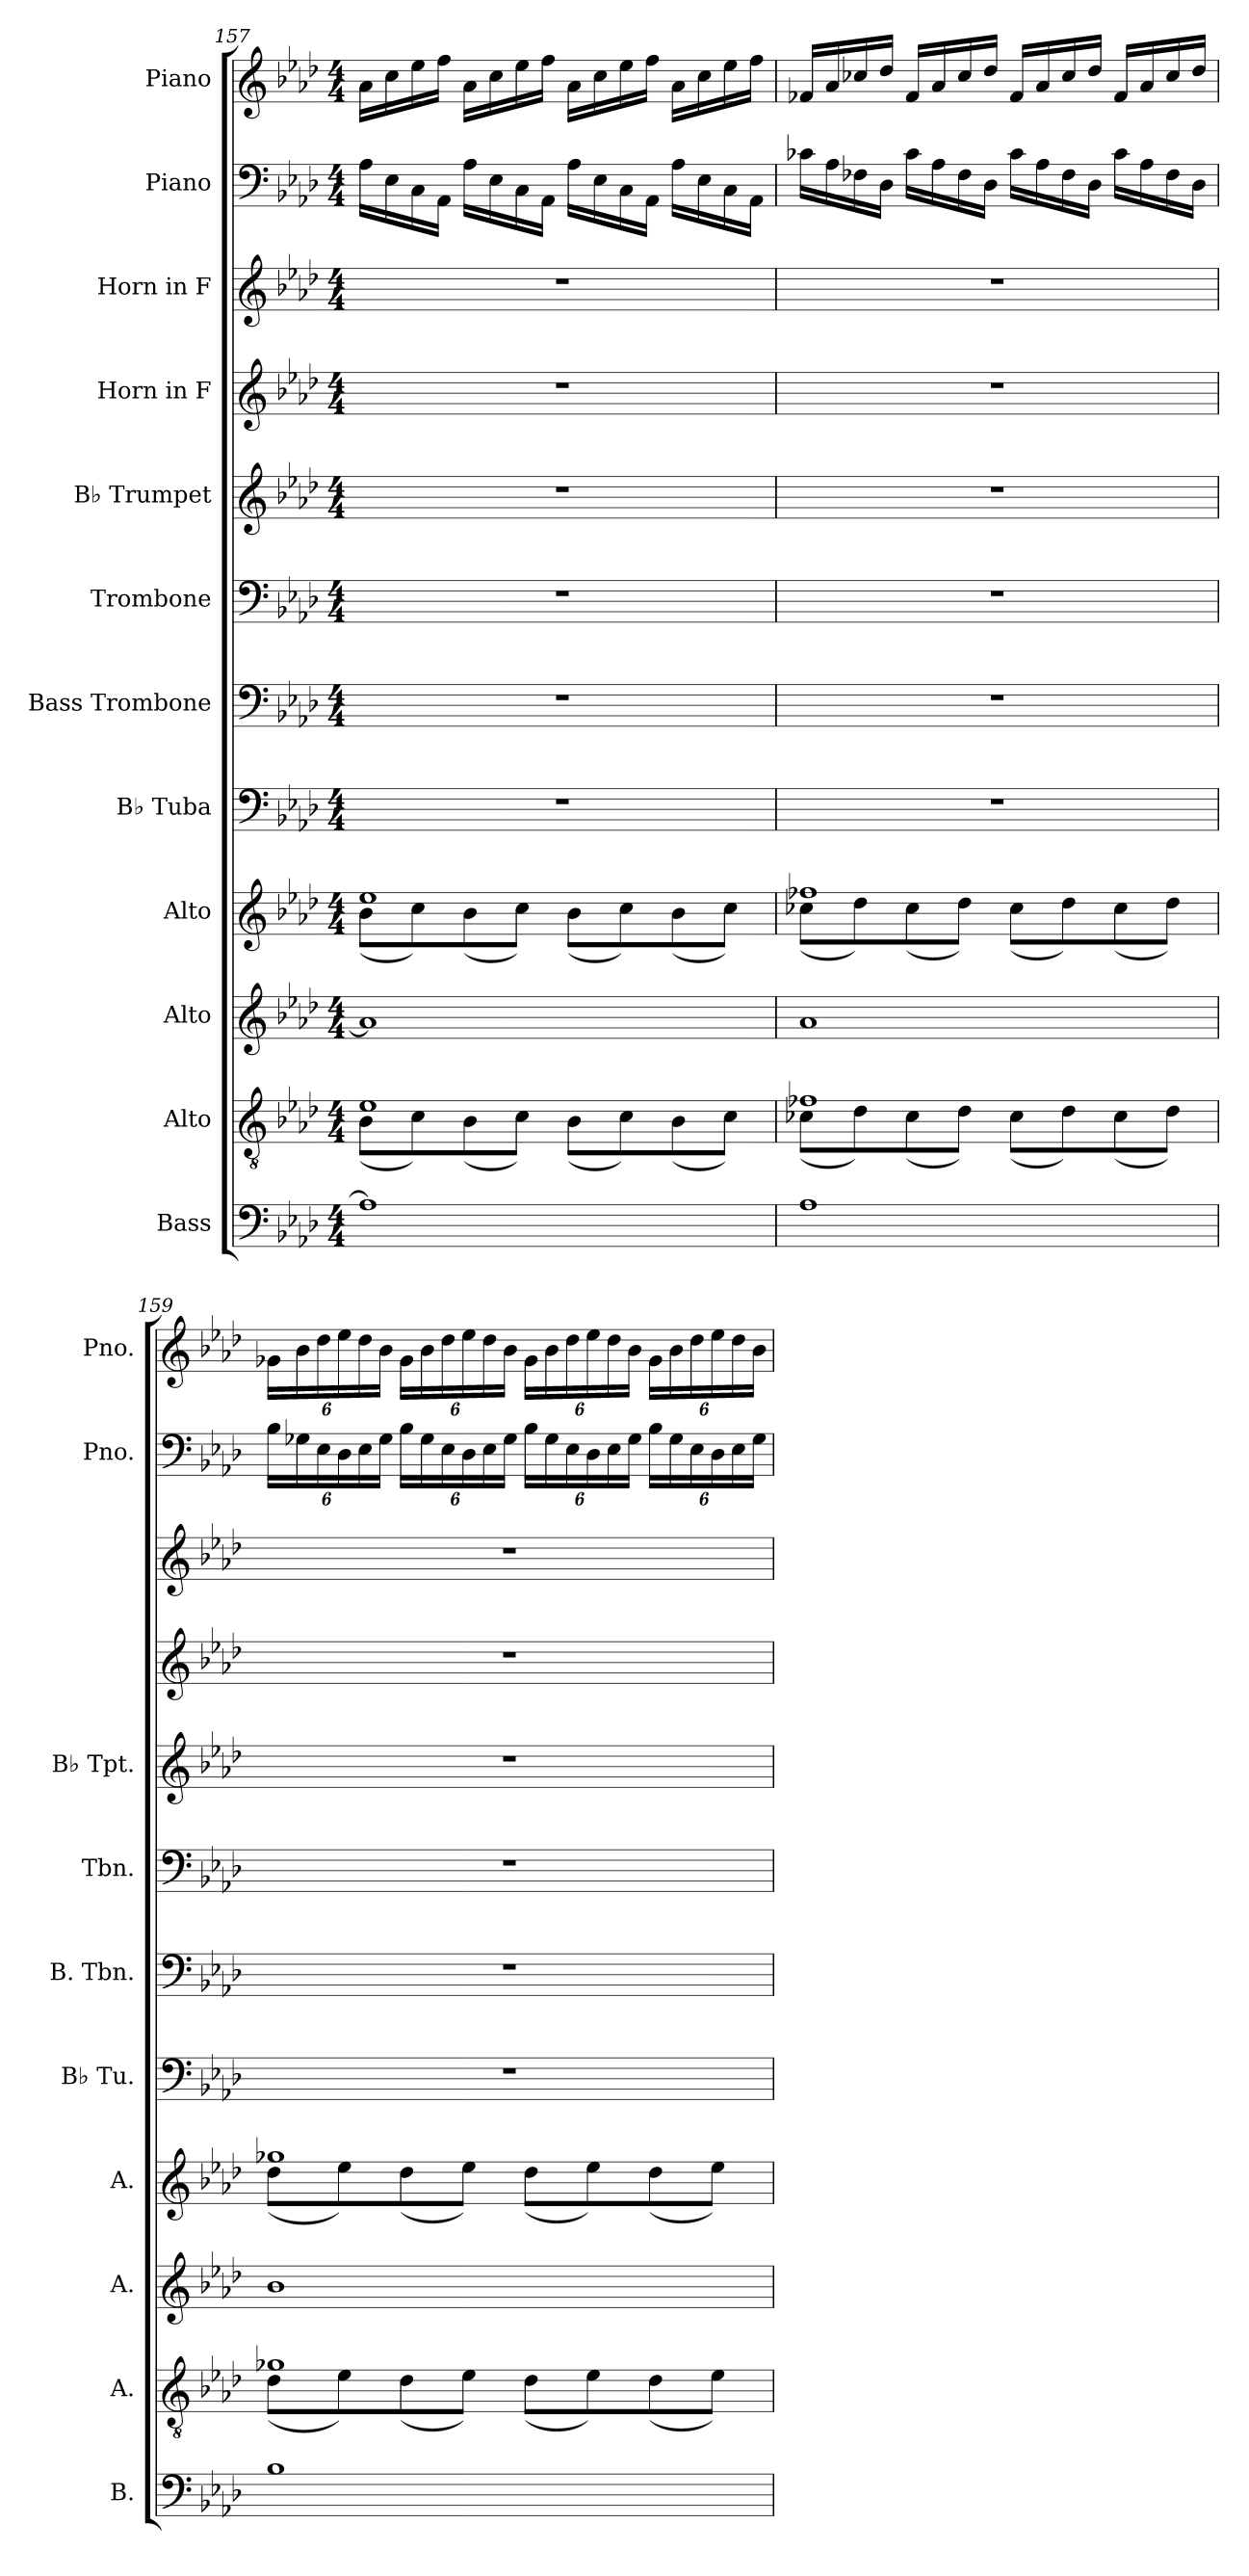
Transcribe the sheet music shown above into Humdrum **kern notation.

**kern	**kern	**kern	**kern	**kern	**kern	**kern	**kern	**kern	**kern	**kern	**kern
*part12	*part11	*part10	*part9	*part8	*part7	*part6	*part5	*part4	*part3	*part2	*part1
*staff12	*staff11	*staff10	*staff9	*staff8	*staff7	*staff6	*staff5	*staff4	*staff3	*staff2	*staff1
*I"Bass	*I"Alto	*I"Alto	*I"Alto	*I"B♭ Tuba	*I"Bass Trombone	*I"Trombone	*I"B♭ Trumpet	*I"Horn in F	*I"Horn in F	*I"Piano	*I"Piano
*I'B.	*I'A.	*I'A.	*I'A.	*I'B♭ Tu.	*I'B. Tbn.	*I'Tbn.	*I'B♭ Tpt.	*	*	*I'Pno.	*I'Pno.
!!LO:PB:g=z
*clefF4	*clefGv2	*clefG2	*clefG2	*clefF4	*clefF4	*clefF4	*clefG2	*clefG2	*clefG2	*clefF4	*clefG2
*	*	*	*	*	*	*	*ITrd1c2	*ITrd4c7	*ITrd4c7	*	*
*k[b-e-a-d-]	*k[b-e-a-d-]	*k[b-e-a-d-]	*k[b-e-a-d-]	*k[b-e-a-d-]	*k[b-e-a-d-]	*k[b-e-a-d-]	*k[b-e-a-d-g-c-]	*k[b-e-a-d-g-]	*k[b-e-a-d-g-]	*k[b-e-a-d-]	*k[b-e-a-d-]
*M4/4	*M4/4	*M4/4	*M4/4	*M4/4	*M4/4	*M4/4	*M4/4	*M4/4	*M4/4	*M4/4	*M4/4
=157	=157	=157	=157	=157	=157	=157	=157	=157	=157	=157	=157
*	*^	*	*^	*	*	*	*	*	*	*	*
1A-]	1e-	(8B-\L	1a-]	1ee-	(8b-\L	1r	1r	1r	1r	1r	1r	16A-\LL	16a-\LL
.	.	.	.	.	.	.	.	.	.	.	.	16E-\	16cc\
.	.	8c\)	.	.	8cc\)	.	.	.	.	.	.	16C\	16ee-\
.	.	.	.	.	.	.	.	.	.	.	.	16AA-\JJ	16ff\JJ
.	.	(8B-\	.	.	(8b-\	.	.	.	.	.	.	16A-\LL	16a-\LL
.	.	.	.	.	.	.	.	.	.	.	.	16E-\	16cc\
.	.	8c\J)	.	.	8cc\J)	.	.	.	.	.	.	16C\	16ee-\
.	.	.	.	.	.	.	.	.	.	.	.	16AA-\JJ	16ff\JJ
.	.	(8B-\L	.	.	(8b-\L	.	.	.	.	.	.	16A-\LL	16a-\LL
.	.	.	.	.	.	.	.	.	.	.	.	16E-\	16cc\
.	.	8c\)	.	.	8cc\)	.	.	.	.	.	.	16C\	16ee-\
.	.	.	.	.	.	.	.	.	.	.	.	16AA-\JJ	16ff\JJ
.	.	(8B-\	.	.	(8b-\	.	.	.	.	.	.	16A-\LL	16a-\LL
.	.	.	.	.	.	.	.	.	.	.	.	16E-\	16cc\
.	.	8c\J)	.	.	8cc\J)	.	.	.	.	.	.	16C\	16ee-\
.	.	.	.	.	.	.	.	.	.	.	.	16AA-\JJ	16ff\JJ
=158	=158	=158	=158	=158	=158	=158	=158	=158	=158	=158	=158	=158	=158
1A-	1f-X	(8c-X\L	1a-	1ff-X	(8cc-X\L	1r	1r	1r	1r	1r	1r	16c-X\LL	16f-X/LL
.	.	.	.	.	.	.	.	.	.	.	.	16A-\	16a-/
.	.	8d-\)	.	.	8dd-\)	.	.	.	.	.	.	16F-X\	16cc-X/
.	.	.	.	.	.	.	.	.	.	.	.	16D-\JJ	16dd-/JJ
.	.	(8c-\	.	.	(8cc-\	.	.	.	.	.	.	16c-\LL	16f-/LL
.	.	.	.	.	.	.	.	.	.	.	.	16A-\	16a-/
.	.	8d-\J)	.	.	8dd-\J)	.	.	.	.	.	.	16F-\	16cc-/
.	.	.	.	.	.	.	.	.	.	.	.	16D-\JJ	16dd-/JJ
.	.	(8c-\L	.	.	(8cc-\L	.	.	.	.	.	.	16c-\LL	16f-/LL
.	.	.	.	.	.	.	.	.	.	.	.	16A-\	16a-/
.	.	8d-\)	.	.	8dd-\)	.	.	.	.	.	.	16F-\	16cc-/
.	.	.	.	.	.	.	.	.	.	.	.	16D-\JJ	16dd-/JJ
.	.	(8c-\	.	.	(8cc-\	.	.	.	.	.	.	16c-\LL	16f-/LL
.	.	.	.	.	.	.	.	.	.	.	.	16A-\	16a-/
.	.	8d-\J)	.	.	8dd-\J)	.	.	.	.	.	.	16F-\	16cc-/
.	.	.	.	.	.	.	.	.	.	.	.	16D-\JJ	16dd-/JJ
!!LO:PB:g=z
=159	=159	=159	=159	=159	=159	=159	=159	=159	=159	=159	=159	=159	=159
*	*	*	*	*	*	*	*	*	*	*	*	*Xbrackettup	*Xbrackettup
1B-	1g-X	(8d-\L	1b-	1gg-X	(8dd-\L	1r	1r	1r	1r	1r	1r	24B-\LL	24g-X\LL
.	.	.	.	.	.	.	.	.	.	.	.	24G-X\	24b-\
.	.	.	.	.	.	.	.	.	.	.	.	24E-\	24dd-\
.	.	8e-\)	.	.	8ee-\)	.	.	.	.	.	.	24D-\	24ee-\
.	.	.	.	.	.	.	.	.	.	.	.	24E-\	24dd-\
.	.	.	.	.	.	.	.	.	.	.	.	24G-\JJ	24b-\JJ
.	.	(8d-\	.	.	(8dd-\	.	.	.	.	.	.	24B-\LL	24g-\LL
.	.	.	.	.	.	.	.	.	.	.	.	24G-\	24b-\
.	.	.	.	.	.	.	.	.	.	.	.	24E-\	24dd-\
.	.	8e-\J)	.	.	8ee-\J)	.	.	.	.	.	.	24D-\	24ee-\
.	.	.	.	.	.	.	.	.	.	.	.	24E-\	24dd-\
.	.	.	.	.	.	.	.	.	.	.	.	24G-\JJ	24b-\JJ
.	.	(8d-\L	.	.	(8dd-\L	.	.	.	.	.	.	24B-\LL	24g-\LL
.	.	.	.	.	.	.	.	.	.	.	.	24G-\	24b-\
.	.	.	.	.	.	.	.	.	.	.	.	24E-\	24dd-\
.	.	8e-\)	.	.	8ee-\)	.	.	.	.	.	.	24D-\	24ee-\
.	.	.	.	.	.	.	.	.	.	.	.	24E-\	24dd-\
.	.	.	.	.	.	.	.	.	.	.	.	24G-\JJ	24b-\JJ
.	.	(8d-\	.	.	(8dd-\	.	.	.	.	.	.	24B-\LL	24g-\LL
.	.	.	.	.	.	.	.	.	.	.	.	24G-\	24b-\
.	.	.	.	.	.	.	.	.	.	.	.	24E-\	24dd-\
.	.	8e-\J)	.	.	8ee-\J)	.	.	.	.	.	.	24D-\	24ee-\
.	.	.	.	.	.	.	.	.	.	.	.	24E-\	24dd-\
.	.	.	.	.	.	.	.	.	.	.	.	24G-\JJ	24b-\JJ
*	*v	*v	*	*v	*v	*	*	*	*	*	*	*	*
=	=	=	=	=	=	=	=	=	=	=	=
*-	*-	*-	*-	*-	*-	*-	*-	*-	*-	*-	*-
